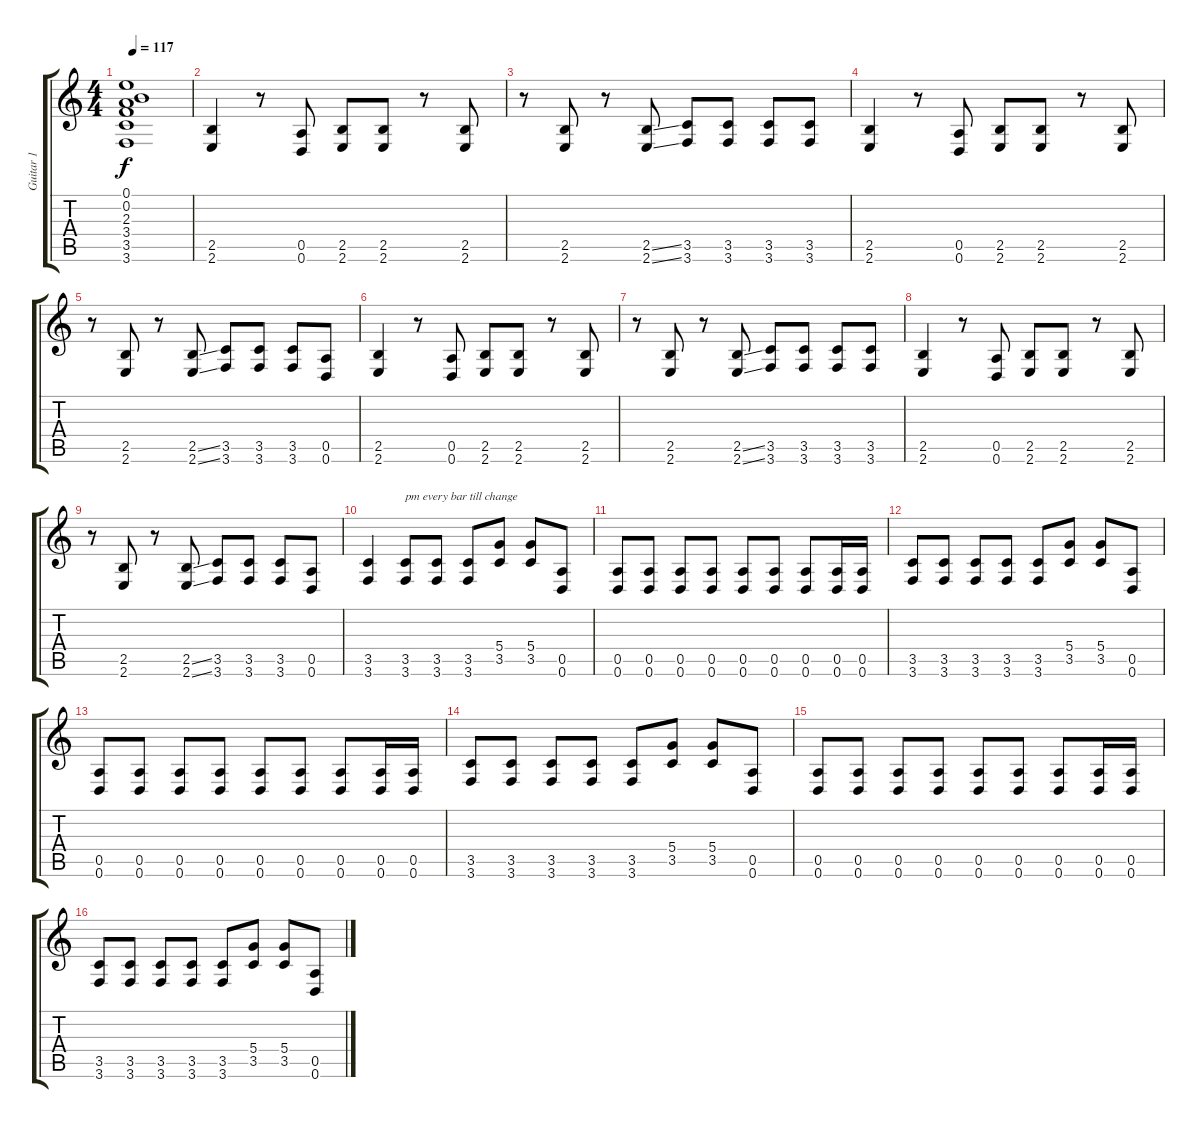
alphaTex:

\track ("Guitar 1" "Guitar 1") {instrument overdrivenguitar}
\staff {score tabs}
\tuning (E4 B3 G3 D3 A2 D2) {hide}
\ts (4 4)
\tempo 117
\clef g2
\ks c
(0.1{t} 0.2{t} 2.3{t} 3.4{t} 3.5{t} 3.6{t}).1{dy f} |
(2.5 2.6).4 r.8 (0.5 0.6).8 (2.5 2.6).8 (2.5 2.6).8 r.8 (2.5 2.6).8 |
r.8 (2.5 2.6).8 r.8 (2.5{ss} 2.6{ss}).8 (3.5 3.6).8 (3.5 3.6).8 (3.5 3.6).8 (3.5 3.6).8 |
(2.5 2.6).4 r.8 (0.5 0.6).8 (2.5 2.6).8 (2.5 2.6).8 r.8 (2.5 2.6).8 |
r.8 (2.5 2.6).8 r.8 (2.5{ss} 2.6{ss}).8 (3.5 3.6).8 (3.5 3.6).8 (3.5 3.6).8 (0.5 0.6).8 |
(2.5 2.6).4 r.8 (0.5 0.6).8 (2.5 2.6).8 (2.5 2.6).8 r.8 (2.5 2.6).8 |
r.8 (2.5 2.6).8 r.8 (2.5{ss} 2.6{ss}).8 (3.5 3.6).8 (3.5 3.6).8 (3.5 3.6).8 (3.5 3.6).8 |
(2.5 2.6).4 r.8 (0.5 0.6).8 (2.5 2.6).8 (2.5 2.6).8 r.8 (2.5 2.6).8 |
r.8 (2.5 2.6).8 r.8 (2.5{ss} 2.6{ss}).8 (3.5 3.6).8 (3.5 3.6).8 (3.5 3.6).8 (0.5 0.6).8 |
(3.5 3.6).4 (3.5 3.6).8{txt "pm every bar till change" instrument electricguitarmuted} (3.5 3.6).8 (3.5 3.6).8 (5.4 3.5).8 (5.4 3.5).8 (0.5 0.6).8 |
(0.5 0.6).8 (0.5 0.6).8 (0.5 0.6).8 (0.5 0.6).8 (0.5 0.6).8 (0.5 0.6).8 (0.5 0.6).8 (0.5 0.6).16 (0.5 0.6).16 |
(3.5 3.6).8 (3.5 3.6).8 (3.5 3.6).8 (3.5 3.6).8 (3.5 3.6).8 (5.4 3.5).8 (5.4 3.5).8 (0.5 0.6).8 |
(0.5 0.6).8 (0.5 0.6).8 (0.5 0.6).8 (0.5 0.6).8 (0.5 0.6).8 (0.5 0.6).8 (0.5 0.6).8 (0.5 0.6).16 (0.5 0.6).16 |
(3.5 3.6).8 (3.5 3.6).8 (3.5 3.6).8 (3.5 3.6).8 (3.5 3.6).8 (5.4 3.5).8 (5.4 3.5).8 (0.5 0.6).8 |
(0.5 0.6).8 (0.5 0.6).8 (0.5 0.6).8 (0.5 0.6).8 (0.5 0.6).8 (0.5 0.6).8 (0.5 0.6).8 (0.5 0.6).16 (0.5 0.6).16 |
(3.5 3.6).8 (3.5 3.6).8 (3.5 3.6).8 (3.5 3.6).8 (3.5 3.6).8 (5.4 3.5).8 (5.4 3.5).8 (0.5 0.6).8
